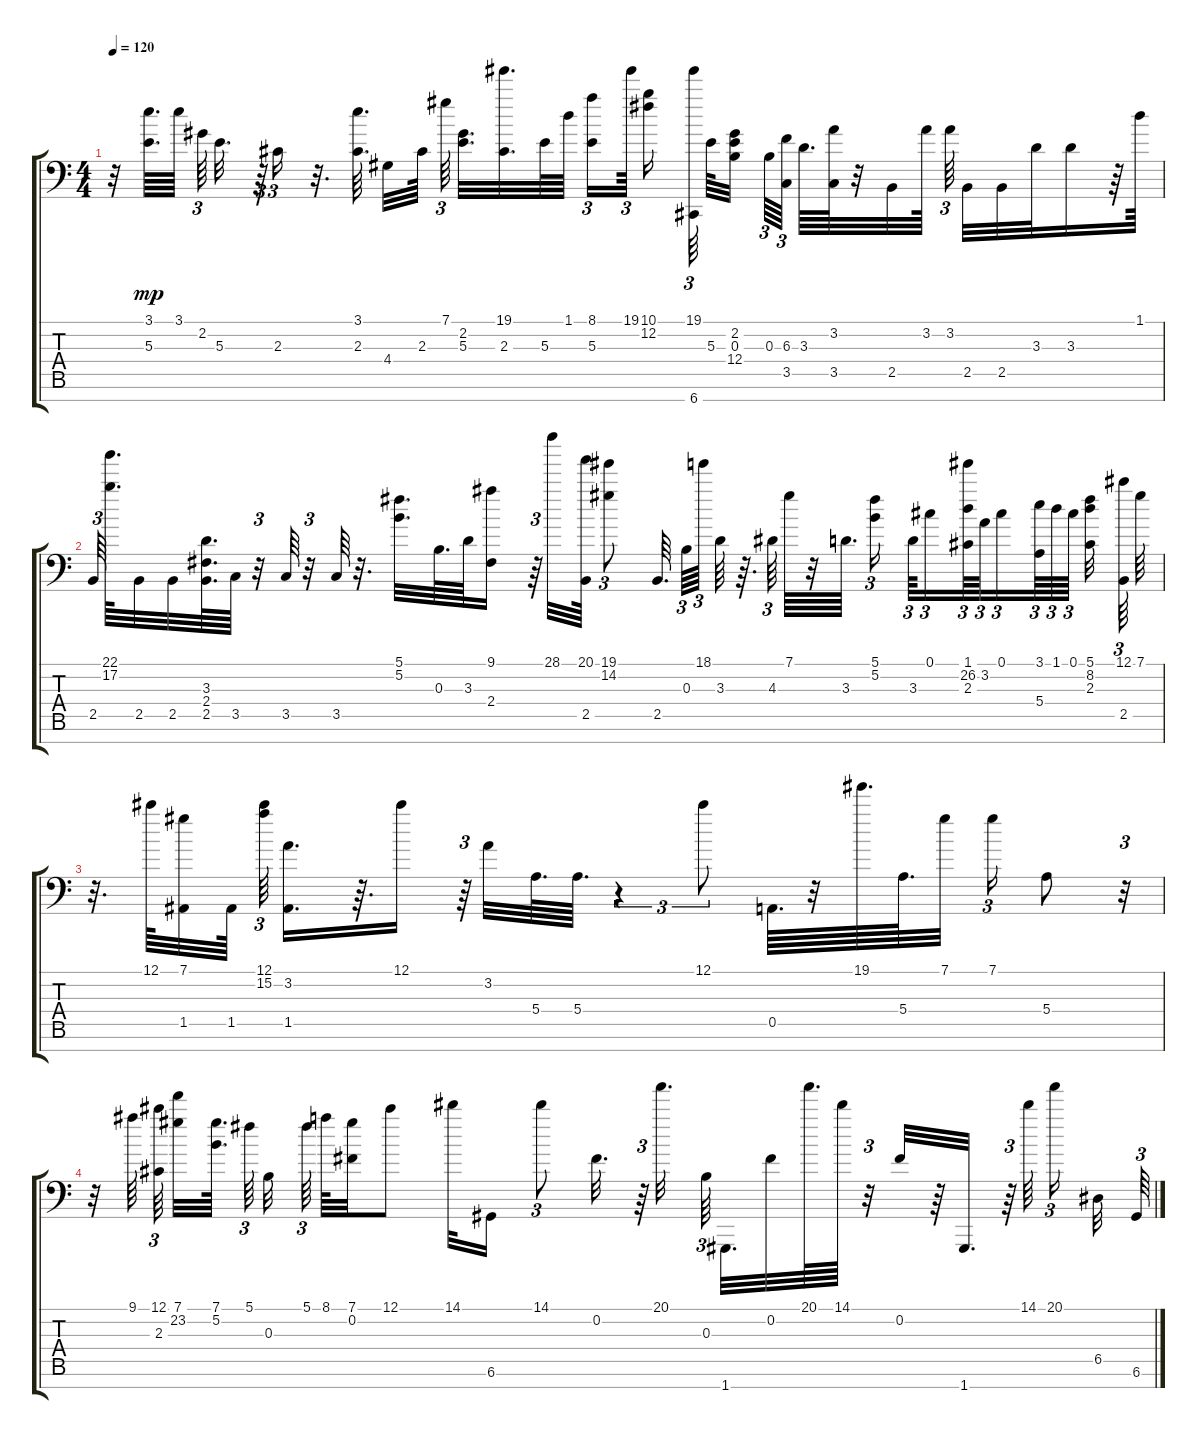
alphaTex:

\track "" {instrument acousticgrandpiano}
\staff {score tabs}
\tuning (Db5 Gb4 B3 E3 A2 D2 G1) {hide}
\ts (4 4)
\tempo 120
\clef f4
\ks c
r.32{dy mp} (3.1 5.3).64{d} 3.1.64 2.2.64{tu (3 2)} 5.3.32{d} r.64{tu (3 2)} 2.3.16{tu (3 2)} r.32{d} (3.1 2.3).64{d} 4.4.32 2.3.64 7.1.64{tu (3 2)} (2.2 5.3).32{d} (19.1 2.3).32{d} 5.3.64 1.1.64 (8.1 5.3).16{tu (3 2)} 19.1.64{tu (3 2)} (10.1 12.2).16 (19.1 6.7).64{tu (3 2)} 5.3.64 (2.2 0.3 12.4).32 0.3.64{tu (3 2)} (6.3 3.5).64{tu (3 2)} 3.3.64{d} (3.2 3.5).64 r.32 2.5.32 3.2.64 3.2.64{tu (3 2)} 2.5.32 2.5.32 3.3.32 3.3.16 r.64 1.1.64 |
2.5.64{tu (3 2)} (22.1 17.2).64{d} 2.5.32 2.5.32 (3.3 2.4 2.5).64{d} 3.5.64 r.32{tu (3 2)} 3.5.64 r.32{tu (3 2)} 3.5.64 r.32{d} (5.1 5.2).32{d} 0.3.64{d} 3.3.64 (9.1 2.4).16 r.64{tu (3 2)} 28.1.32 (20.1 2.5).64 (19.1 14.2).8{tu (3 2)} 2.5.64{d} 0.3.64{tu (3 2)} 18.1.64{tu (3 2)} 3.3.64 r.64{d} 4.3.64{tu (3 2)} 7.1.64 r.32 3.3.64{d} (5.1 5.2).16{tu (3 2)} 3.3.64{tu (3 2)} 0.1.16{tu (3 2)} (1.1 26.2 2.3).64{tu (3 2)} 3.2.64{tu (3 2)} 0.1.16{tu (3 2)} (3.1 5.4).64{tu (3 2)} 1.1.64{tu (3 2)} 0.1.64{tu (3 2)} (5.1 8.2 2.3).32 (12.1 2.5).64{tu (3 2)} 7.1.64 |
r.32{d} 12.1.64 (7.1 1.5).32 1.5.64 (12.1 15.2).64{tu (3 2)} (3.2 1.5).16{d} r.64{d} 12.1.16 r.64{tu (3 2)} 3.2.32 5.4.64{d} 5.4.64{d} r.4{tu (3 2)} 12.1.8{tu (3 2)} 0.5.64{d} r.32 19.1.64{d} 5.4.64{d} 7.1.32 7.1.16{tu (3 2)} 5.4.8 r.32{tu (3 2)} |
r.32 9.1.64 (12.1 2.3).64{tu (3 2)} (7.1 23.2).32 (7.1 5.2).64{d} 5.1.64{tu (3 2)} 0.3.32 5.1.64{tu (3 2)} 8.1.64 (7.1 0.2).32 12.1.8 14.1.32 6.6.16 14.1.8{tu (3 2)} 0.2.32{d} r.64{tu (3 2)} 20.1.32{d} 0.3.64{tu (3 2)} 1.7.32{d} 0.2.32 20.1.64{d} 14.1.64 r.32{tu (3 2)} 0.2.32 r.64 1.7.32{d} r.64{tu (3 2)} 14.1.64 20.1.16{tu (3 2)} 6.5.32 6.6.64{tu (3 2)}
